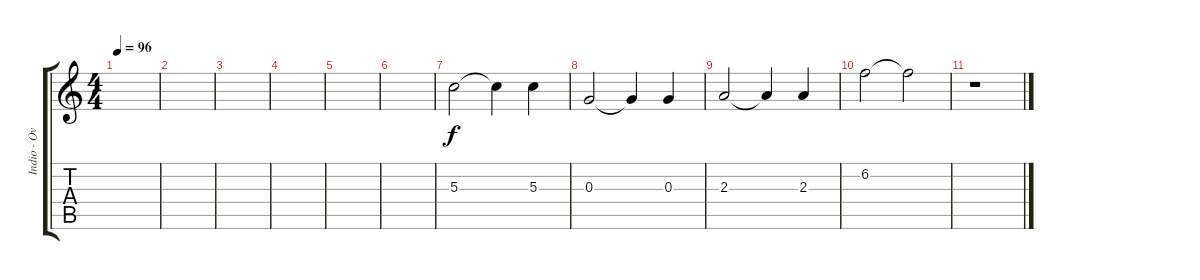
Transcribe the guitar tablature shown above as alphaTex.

\track ("Indio - Overdriven" "Indio - Ov") {instrument overdrivenguitar}
\staff {score tabs}
\tuning (E4 B3 G3 D3 A2 E2) {hide}
\ts (4 4)
\tempo 96
\clef g2
\ks c
|
|
|
|
|
|
5.3.2 5.3{t}.4 5.3.4 |
0.3.2 0.3{t}.4 0.3.4 |
2.3.2 2.3{t}.4 2.3.4 |
6.2.2 6.2{t}.2 |
r.1
